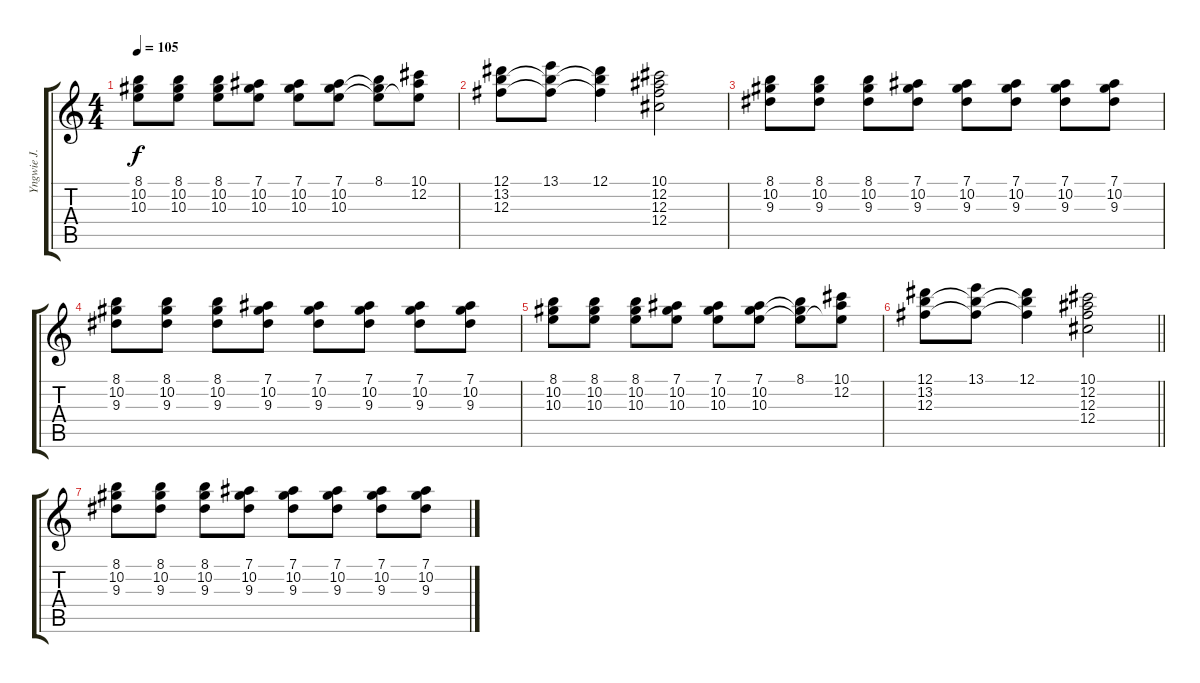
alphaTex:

\track ("Yngwie J. Malmsteen" "Yngwie J. ") {instrument acousticguitarsteel}
\staff {score tabs}
\tuning (Eb4 Bb3 Gb3 Db3 Ab2 Eb2) {hide}
\ts (4 4)
\tempo 105
\clef g2
\ks c
(8.1 10.2 10.3).8{dy f} (8.1 10.2 10.3).8 (8.1 10.2 10.3).8 (7.1 10.2 10.3).8 (7.1 10.2 10.3).8 (7.1 10.2 10.3).8 (8.1 10.2{t} 10.3{t}).8 (10.1 12.2 10.3{t}).8 |
(12.1 13.2 12.3).8 (13.1 13.2{t} 12.3{t}).8 (12.1 13.2{t} 12.3{t}).4 (10.1 12.2 12.3 12.4).2 |
(8.1 10.2 9.3).8 (8.1 10.2 9.3).8 (8.1 10.2 9.3).8 (7.1 10.2 9.3).8 (7.1 10.2 9.3).8 (7.1 10.2 9.3).8 (7.1 10.2 9.3).8 (7.1 10.2 9.3).8 |
(8.1 10.2 9.3).8 (8.1 10.2 9.3).8 (8.1 10.2 9.3).8 (7.1 10.2 9.3).8 (7.1 10.2 9.3).8 (7.1 10.2 9.3).8 (7.1 10.2 9.3).8 (7.1 10.2 9.3).8 |
(8.1 10.2 10.3).8 (8.1 10.2 10.3).8 (8.1 10.2 10.3).8 (7.1 10.2 10.3).8 (7.1 10.2 10.3).8 (7.1 10.2 10.3).8 (8.1 10.2{t} 10.3{t}).8 (10.1 12.2 10.3{t}).8 |
\barLineRight lightlight
(12.1 13.2 12.3).8 (13.1 13.2{t} 12.3{t}).8 (12.1 13.2{t} 12.3{t}).4 (10.1 12.2 12.3 12.4).2 |
(8.1 10.2 9.3).8 (8.1 10.2 9.3).8 (8.1 10.2 9.3).8 (7.1 10.2 9.3).8 (7.1 10.2 9.3).8 (7.1 10.2 9.3).8 (7.1 10.2 9.3).8 (7.1 10.2 9.3).8
